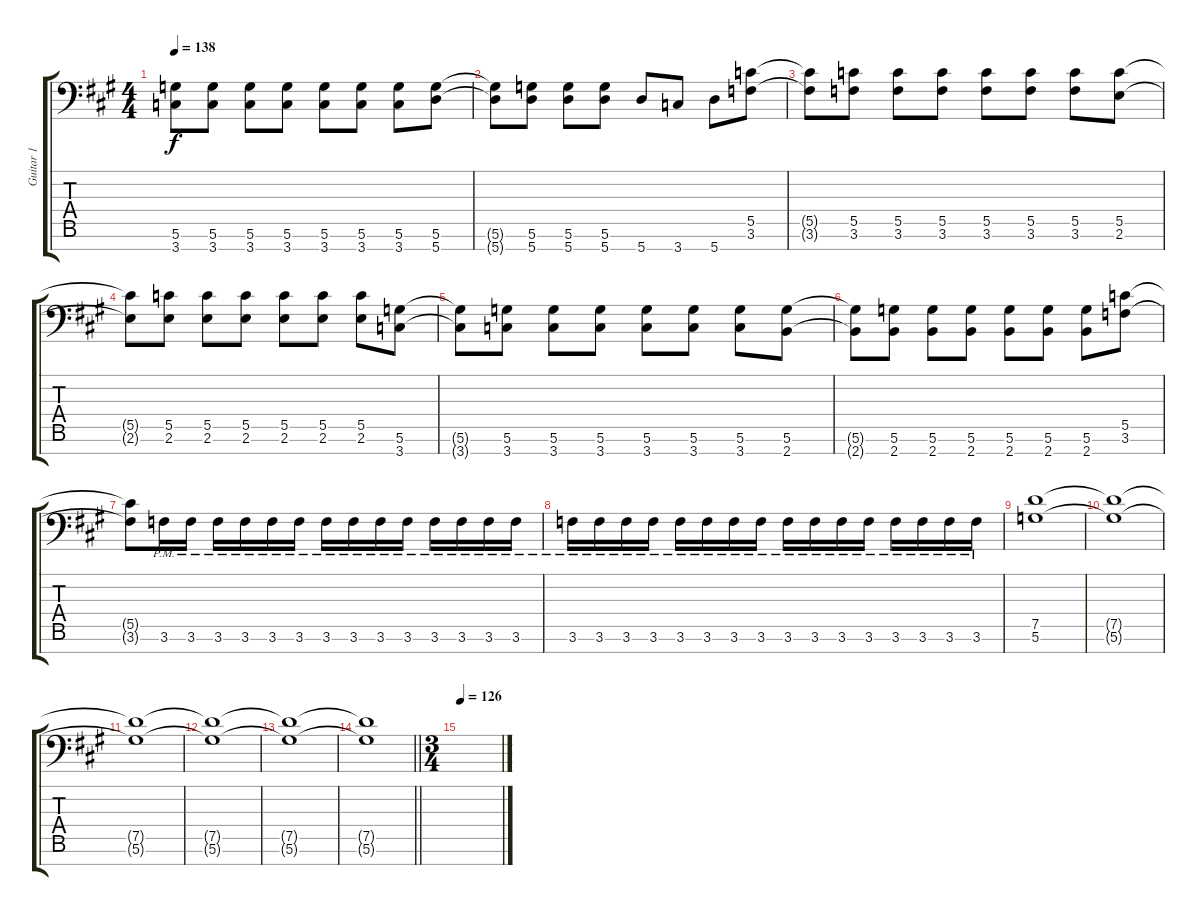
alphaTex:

\track ("Guitar 1" "Guitar 1") {instrument distortionguitar}
\staff {score tabs}
\tuning (D4 A3 F3 C3 G2 D2 A1) {hide}
\ts (4 4)
\tempo 138
\clef f4
\ks f#minor
(5.6{t} 3.7{t}).8{dy f} (5.6 3.7).8 (5.6 3.7).8 (5.6 3.7).8 (5.6 3.7).8 (5.6 3.7).8 (5.6 3.7).8 (5.6 5.7).8 |
(5.6{t} 5.7{t}).8 (5.6 5.7).8 (5.6 5.7).8 (5.6 5.7).8 5.7.8 3.7.8 5.7.8 (5.5 3.6).8 |
(5.5{t} 3.6{t}).8 (5.5 3.6).8 (5.5 3.6).8 (5.5 3.6).8 (5.5 3.6).8 (5.5 3.6).8 (5.5 3.6).8 (5.5 2.6).8 |
(5.5{t} 2.6{t}).8 (5.5 2.6).8 (5.5 2.6).8 (5.5 2.6).8 (5.5 2.6).8 (5.5 2.6).8 (5.5 2.6).8 (5.6 3.7).8 |
(5.6{t} 3.7{t}).8 (5.6 3.7).8 (5.6 3.7).8 (5.6 3.7).8 (5.6 3.7).8 (5.6 3.7).8 (5.6 3.7).8 (5.6 2.7).8 |
(5.6{t} 2.7{t}).8 (5.6 2.7).8 (5.6 2.7).8 (5.6 2.7).8 (5.6 2.7).8 (5.6 2.7).8 (5.6 2.7).8 (5.5 3.6).8 |
(5.5{t} 3.6{t}).8 3.6{pm}.16 3.6{pm}.16 3.6{pm}.16 3.6{pm}.16 3.6{pm}.16 3.6{pm}.16 3.6{pm}.16 3.6{pm}.16 3.6{pm}.16 3.6{pm}.16 3.6{pm}.16 3.6{pm}.16 3.6{pm}.16 3.6{pm}.16 |
3.6{pm}.16 3.6{pm}.16 3.6{pm}.16 3.6{pm}.16 3.6{pm}.16 3.6{pm}.16 3.6{pm}.16 3.6{pm}.16 3.6{pm}.16 3.6{pm}.16 3.6{pm}.16 3.6{pm}.16 3.6{pm}.16 3.6{pm}.16 3.6{pm}.16 3.6{pm}.16 |
(7.5 5.6).1 |
(7.5{t} 5.6{t}).1 |
(7.5{t} 5.6{t}).1{volume 0} |
(7.5{t} 5.6{t}).1 |
(7.5{t} 5.6{t}).1 |
\barLineRight lightlight
(7.5{t} 5.6{t}).1 |
\ts (3 4)
\tempo 126
